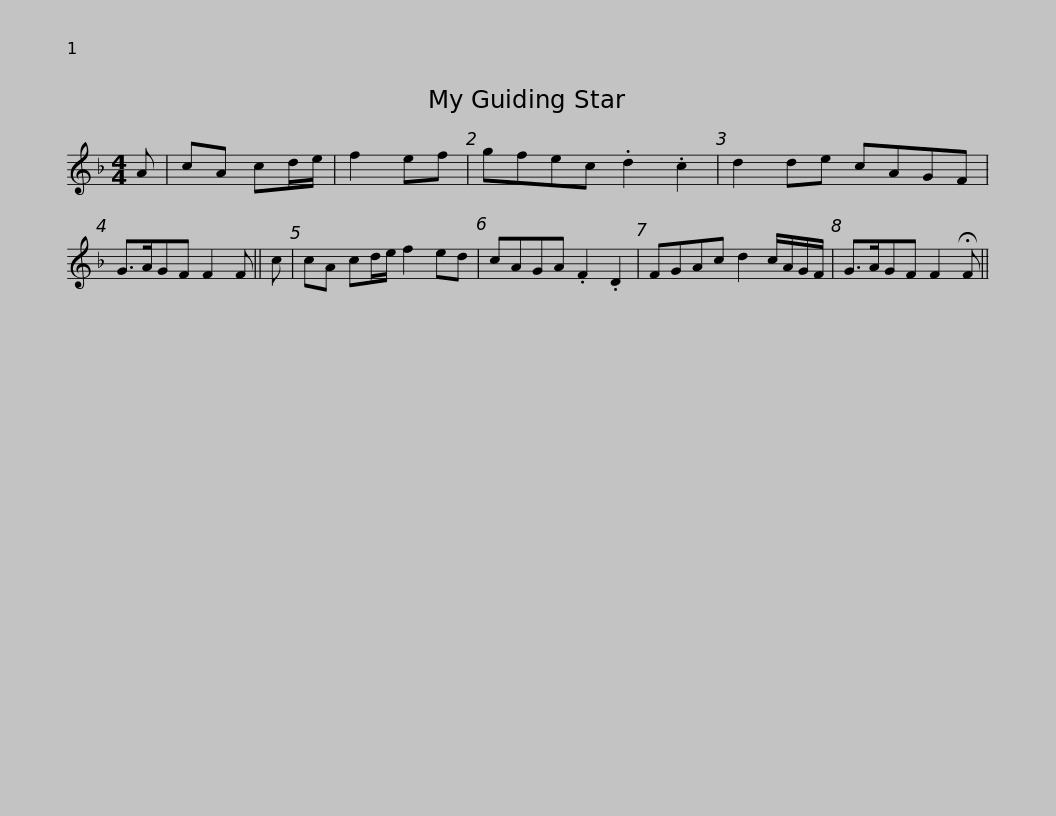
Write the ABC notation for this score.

X:1
L:1/8
M:4/4
I:linebreak $
K:F
V:1 treble
V:1
 A | cA cd/e/ | f2 ef | gfec .d2 .c2 | d2 de cAGF | %5
 G>AGF F2 F || c | cA cd/e/ f2 ed |$ cAGA .F2 .D2 | FGAc d2 c/A/G/F/ | %10
 G>AGF F2 !fermata!F || %11
